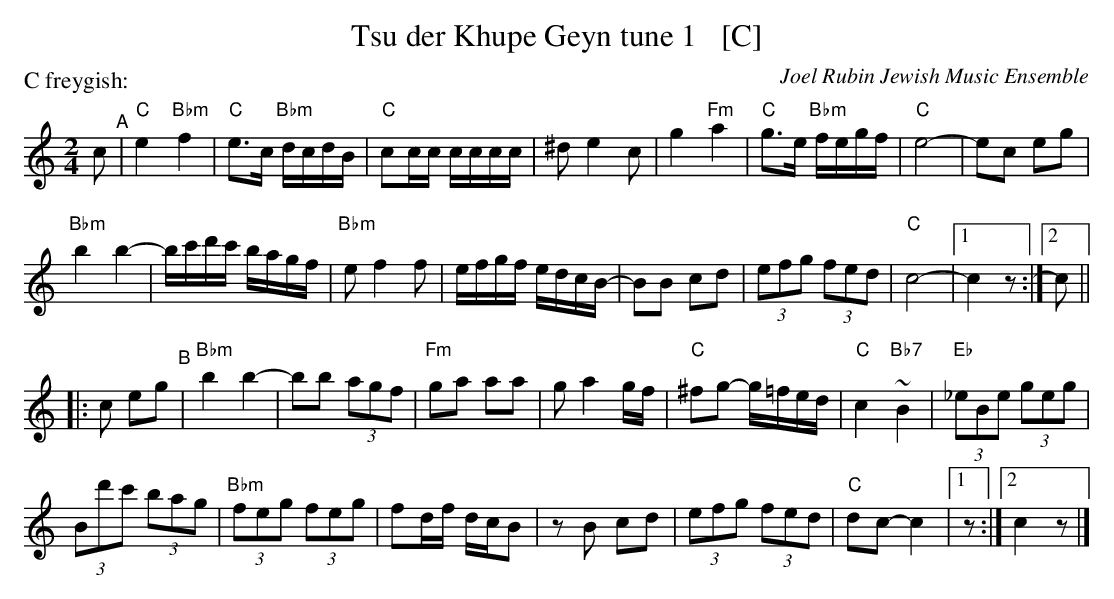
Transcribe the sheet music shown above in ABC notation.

X:1
T: Tsu der Khupe Geyn tune 1   [C]
O: Joel Rubin Jewish Music Ensemble
P: C freygish:
M: 2/4
L: 1/16
K: _B=e_A_d	% C freygish
c2 "^A"|\
"C"e4 "Bbm"f4 | "C"e3c "Bbm"dcdB | "C"c2cc cccc | ^d2 e4 c2 |\
g4 "Fm"a4 | "C"g3e "Bbm"fegf | "C"e8- | e2c2 e2g2 |
"Bbm"b4 b4- | bc'd'c' bagf | "Bbm"e2 f4 f2 | efgf edcB- |\
B2B2 c2d2 | (3e2f2g2 (3f2e2d2 | "C"c8- |1 c4 z2 :|2 c2 ||
|: c2 e2g2 "^B"|\
"Bbm"b4 b4- | b2b2 (3a2g2f2 | "Fm"g2a2 a2a2 | g2 a4 gf |\
"C" ^f2g2- g=fed | "C"c4 "Bb7"~B4 | "Eb"(3_e2B2e2 (3g2e2g2 |
(3B2d'2c'2 (3b2a2g2 |\
"Bbm"(3f2e2g2 (3f2e2g2 | f2df dcB2 | z2B2 c2d2 | (3e2f2g2 (3f2e2d2 |\
"C"d2c2- c4 |1 z2 :|2 c4 z2 |]
